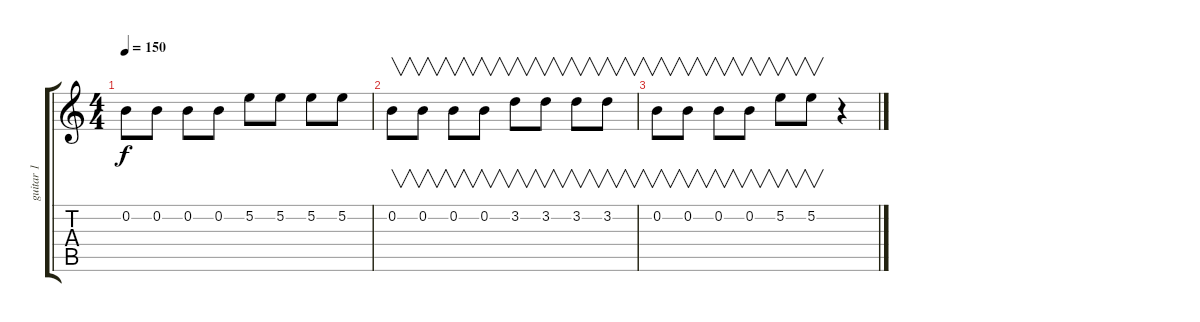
\track ("guitar 1" "guitar 1") {instrument distortionguitar}
\staff {score tabs}
\tuning (E4 B3 G3 D3 A2 E2) {hide}
\ts (4 4)
\tempo 150
\clef g2
\ks c
0.2.8{dy f} 0.2.8 0.2.8 0.2.8 5.2.8 5.2.8 5.2.8 5.2.8 |
0.2.8{v} 0.2.8{v} 0.2.8{v} 0.2.8{v} 3.2.8{v} 3.2.8{v} 3.2.8{v} 3.2.8{v} |
0.2.8{v} 0.2.8{v} 0.2.8{v} 0.2.8{v} 5.2.8{v} 5.2.8{v} r.4
